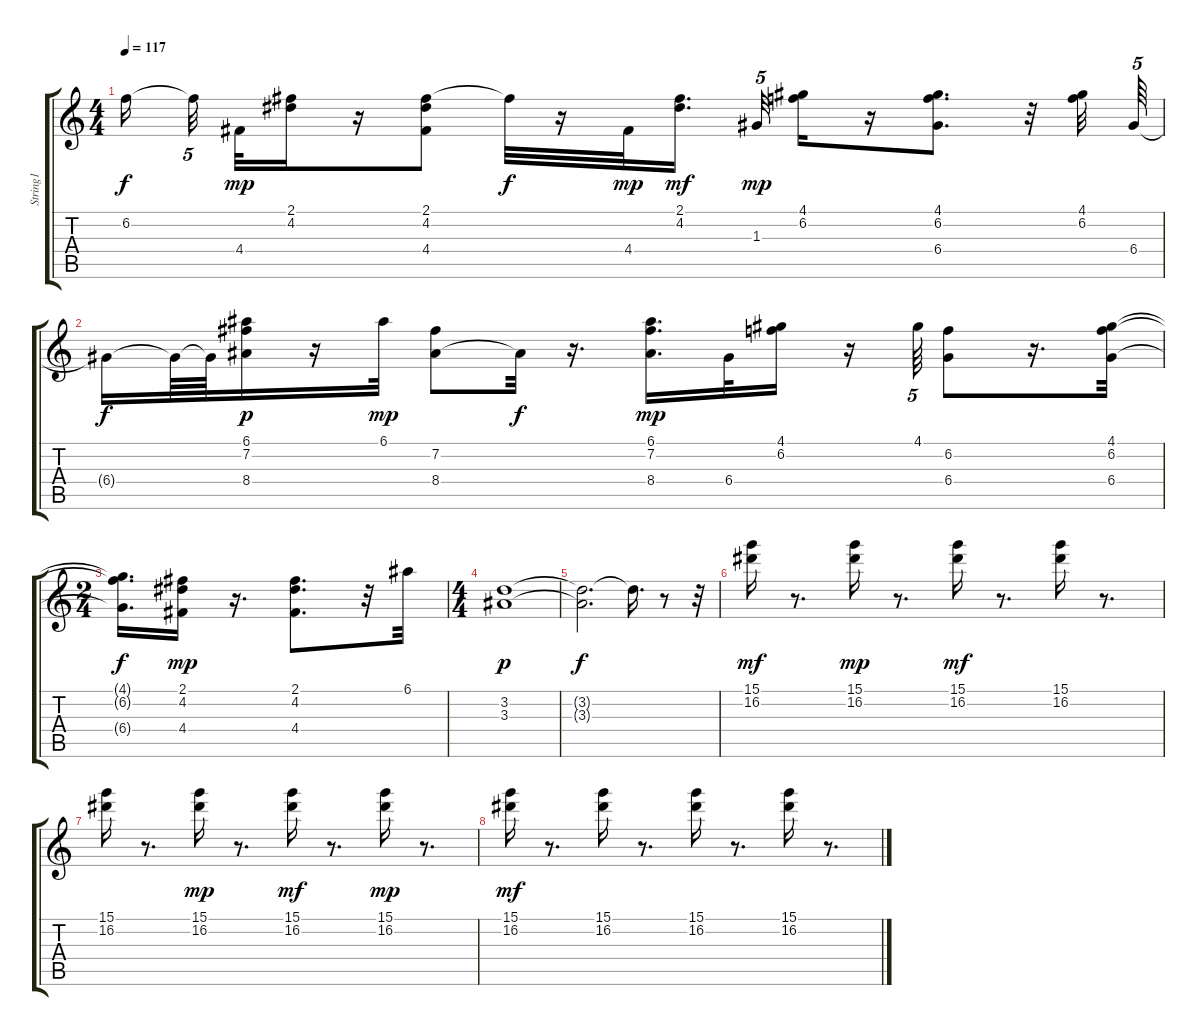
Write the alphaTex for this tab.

\track ("String1" "String1") {instrument acousticguitarsteel}
\staff {score tabs}
\tuning (E4 B3 G3 D3 A2 E2) {hide}
\ts (4 4)
\tempo 117
\clef g2
\ks c
6.2{t}.16{dy f} 6.2{t}.32{tu (5 4)} 4.4.32{dy mp} (2.1 4.2).16 r.16 (2.1 4.2 4.4).8 2.1{t}.32{dy f} r.16 4.4.32{dy mp} (2.1 4.2).16{d dy mf} 1.3.32{tu (5 4) dy mp} (4.1 6.2).16 r.16 (4.1 6.2 6.4).8{d} r.32 (4.1 6.2).32 6.4.64{tu (5 4)} |
6.4{t}.16{dy f} 6.4{t}.64 6.4{t}.64 (6.1 7.2 8.4).16{dy p} r.16 6.1.32{dy mp} (7.2 8.4).8 8.4{t}.32{dy f} r.16{d} (6.1 7.2 8.4).16{d dy mp} 6.4.32 (4.1 6.2).16 r.16 4.1.64{tu (5 4)} (6.2 6.4).8 r.16{d} (4.1 6.2 6.4).32 |
\ts (2 4)
(4.1{t} 6.2{t} 6.4{t}).16{d dy f} (2.1 4.2 4.4).16{dy mp} r.16{d} (2.1 4.2 4.4).8{d} r.32 6.1.32 |
\ts (4 4)
(3.2 3.3).1{dy p} |
(3.2{t} 3.3{t}).2{d dy f} 3.2{t}.16{d} r.8 r.32 |
(15.1 16.2).16{dy mf volume 10} r.8{d} (15.1 16.2).16{dy mp} r.8{d} (15.1 16.2).16{dy mf} r.8{d} (15.1 16.2).16 r.8{d} |
(15.1 16.2).16 r.8{d} (15.1 16.2).16{dy mp} r.8{d} (15.1 16.2).16{dy mf} r.8{d} (15.1 16.2).16{dy mp} r.8{d} |
(15.1 16.2).16{dy mf} r.8{d} (15.1 16.2).16 r.8{d} (15.1 16.2).16 r.8{d} (15.1 16.2).16 r.8{d}
